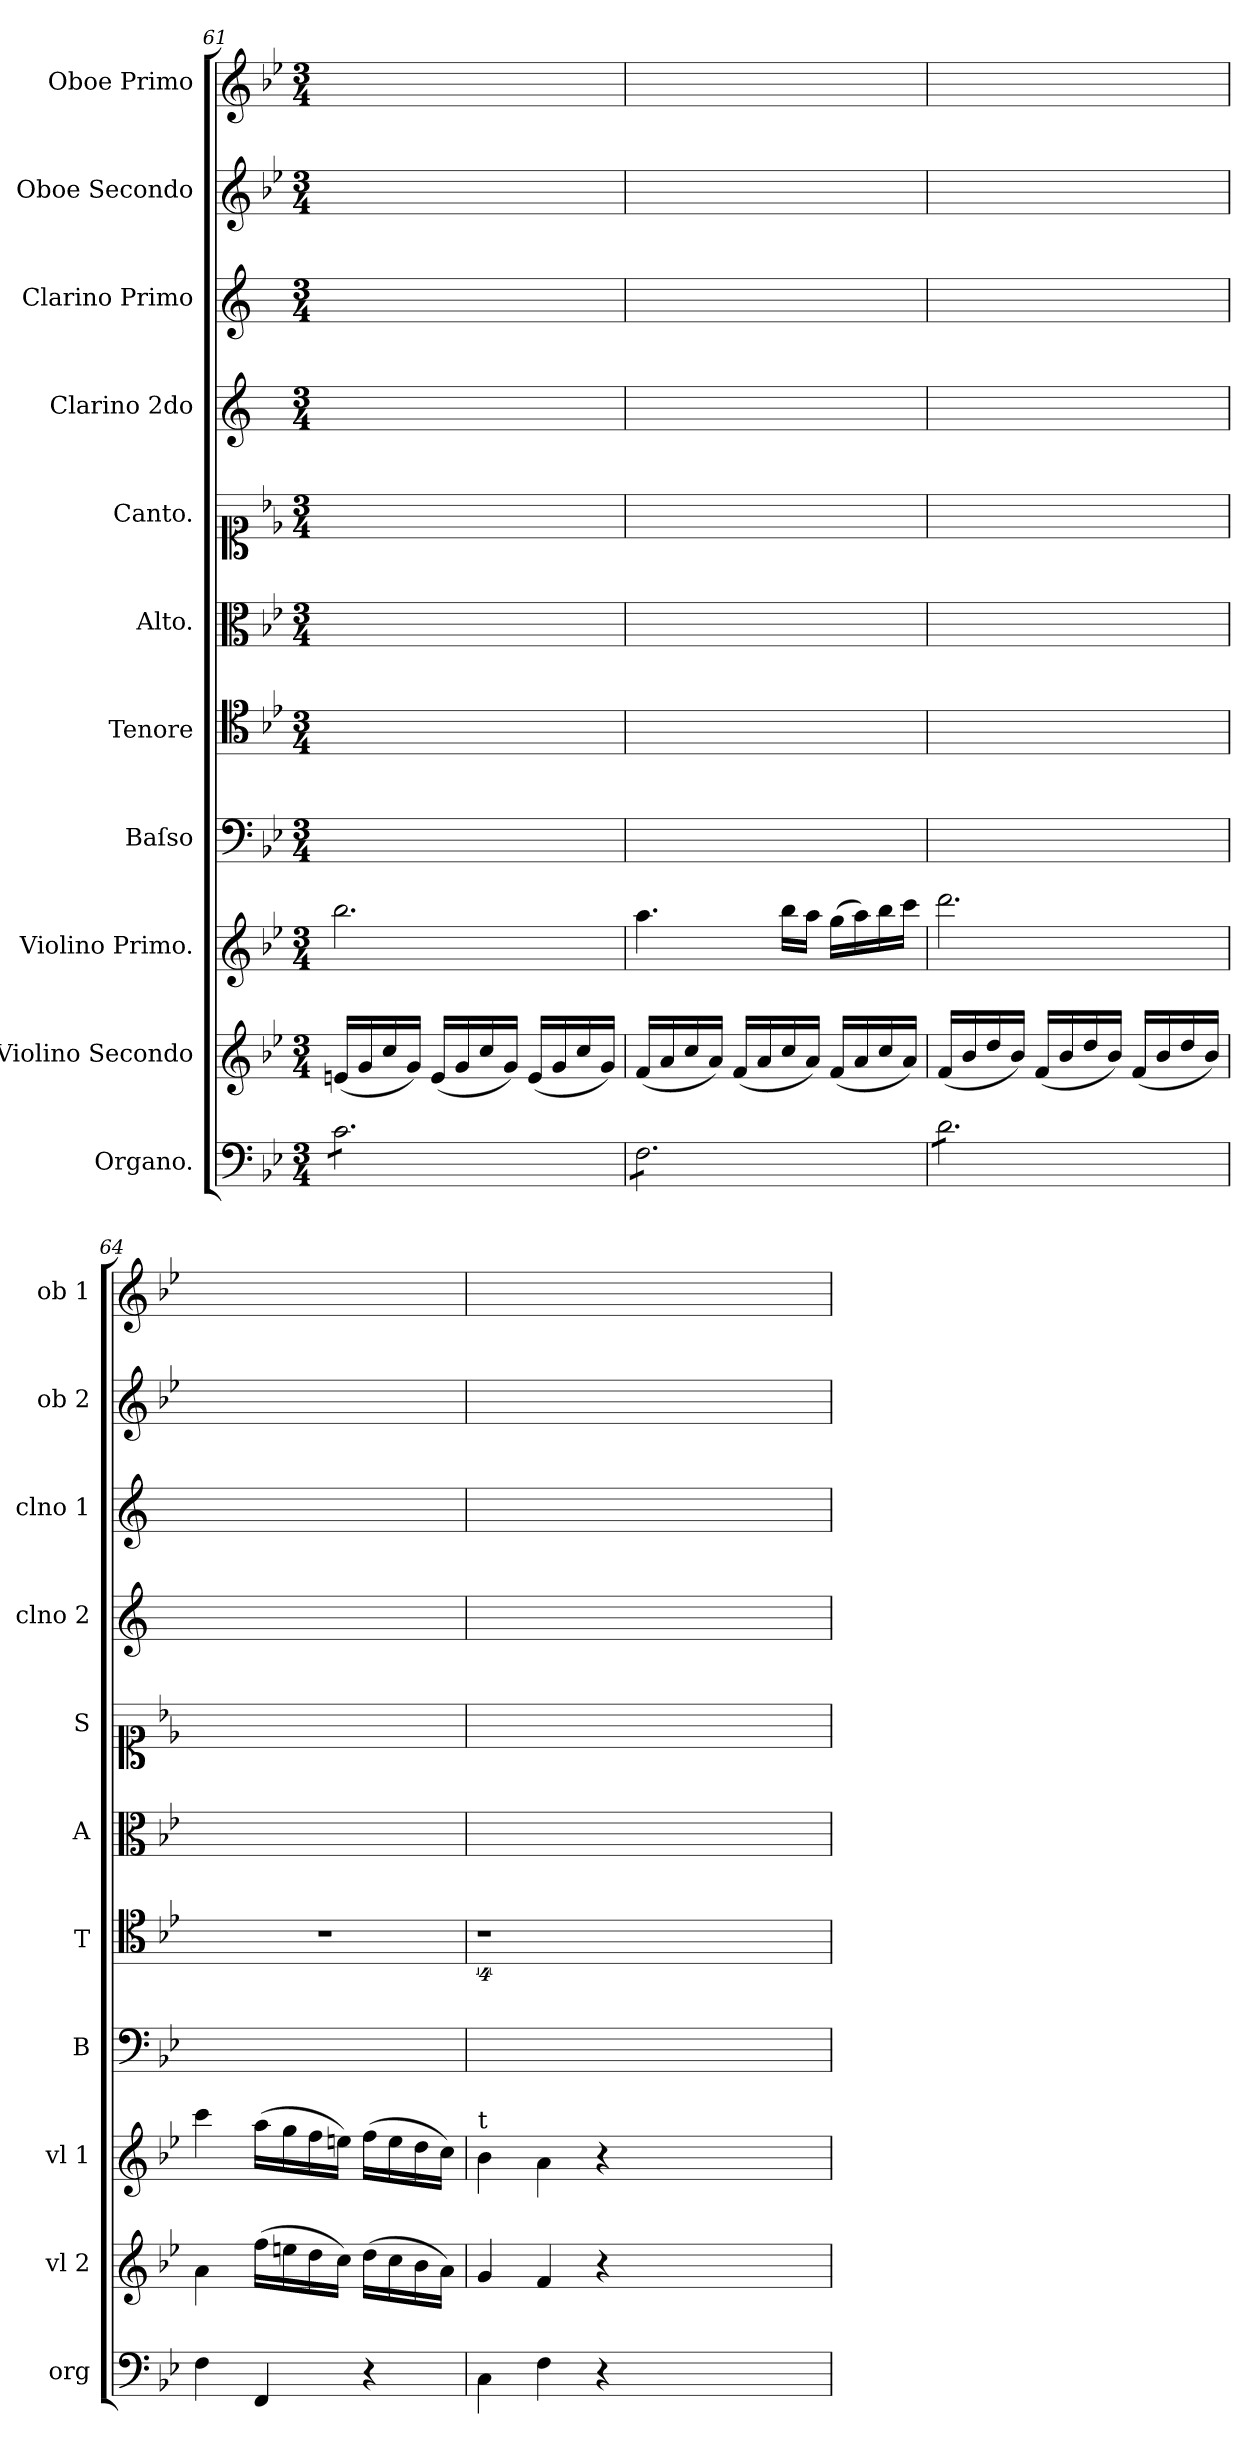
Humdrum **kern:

**kern	**kern	**dynam	**kern	**kern	**kern	**kern	**kern	**kern	**kern	**kern	**kern
*part11	*part10	*part10	*part9	*part8	*part7	*part6	*part5	*part4	*part3	*part2	*part1
*staff11	*staff10	*staff10	*staff9	*staff8	*staff7	*staff6	*staff5	*staff4	*staff3	*staff2	*staff1
*I"Organo.	*I"Violino Secondo	*	*I"Violino Primo.	*I"Baſso	*I"Tenore	*I"Alto.	*I"Canto.	*I"Clarino 2do	*I"Clarino Primo	*I"Oboe Secondo	*I"Oboe Primo
*I'org	*I'vl 2	*	*I'vl 1	*I'B	*I'T	*I'A	*I'S	*I'clno 2	*I'clno 1	*I'ob 2	*I'ob 1
*clefF4	*clefG2	*	*clefG2	*clefF4	*clefC4	*clefC3	*clefC1	*clefG2	*clefG2	*clefG2	*clefG2
*	*	*	*	*	*	*	*	*ITrd1c2	*ITrd1c2	*	*
*k[b-e-]	*k[b-e-]	*	*k[b-e-]	*k[b-e-]	*k[b-e-]	*k[b-e-]	*k[b-e-]	*k[b-e-]	*k[b-e-]	*k[b-e-]	*k[b-e-]
*B-:	*B-:	*	*B-:	*B-:	*B-:	*B-:	*B-:	*B-:	*B-:	*B-:	*B-:
*M3/4	*M3/4	*	*M3/4	*M3/4	*M3/4	*M3/4	*M3/4	*M3/4	*M3/4	*M3/4	*M3/4
=61	=61	=61	=61	=61	=61	=61	=61	=61	=61	=61	=61
*tremolo	*	*	*	*	*	*	*	*	*	*	*
8c\L	(16en/LL	.	2.bb-\	2.ryy	2.ryy	2.ryy	2.ryy	2.ryy	2.ryy	2.ryy	2.ryy
.	16g/	.	.	.	.	.	.	.	.	.	.
8c\	16cc/	.	.	.	.	.	.	.	.	.	.
.	16g/JJ)	.	.	.	.	.	.	.	.	.	.
8c\	(16e/LL	.	.	.	.	.	.	.	.	.	.
.	16g/	.	.	.	.	.	.	.	.	.	.
8c\	16cc/	.	.	.	.	.	.	.	.	.	.
.	16g/JJ)	.	.	.	.	.	.	.	.	.	.
8c\	(16e/LL	.	.	.	.	.	.	.	.	.	.
.	16g/	.	.	.	.	.	.	.	.	.	.
8c\J	16cc/	.	.	.	.	.	.	.	.	.	.
.	16g/JJ)	.	.	.	.	.	.	.	.	.	.
=62	=62	=62	=62	=62	=62	=62	=62	=62	=62	=62	=62
8F\L	(16f/LL	po.	4.aa\	2.ryy	2.ryy	2.ryy	2.ryy	2.ryy	2.ryy	2.ryy	2.ryy
.	16a/	.	.	.	.	.	.	.	.	.	.
8F\	16cc/	.	.	.	.	.	.	.	.	.	.
.	16a/JJ)	.	.	.	.	.	.	.	.	.	.
8F\	(16f/LL	.	.	.	.	.	.	.	.	.	.
.	16a/	.	.	.	.	.	.	.	.	.	.
8F\	16cc/	.	16bb-\LL	.	.	.	.	.	.	.	.
.	16a/JJ)	.	16aa\JJ	.	.	.	.	.	.	.	.
8F\	(16f/LL	.	(16gg\LL	.	.	.	.	.	.	.	.
.	16a/	.	16aa\)	.	.	.	.	.	.	.	.
8F\J	16cc/	.	16bb-\	.	.	.	.	.	.	.	.
.	16a/JJ)	.	16ccc\JJ	.	.	.	.	.	.	.	.
=63	=63	=63	=63	=63	=63	=63	=63	=63	=63	=63	=63
8d\L	(16f/LL	.	2.ddd\	2.ryy	2.ryy	2.ryy	2.ryy	2.ryy	2.ryy	2.ryy	2.ryy
.	16b-/	.	.	.	.	.	.	.	.	.	.
8d\	16dd/	.	.	.	.	.	.	.	.	.	.
.	16b-/JJ)	.	.	.	.	.	.	.	.	.	.
8d\	(16f/LL	.	.	.	.	.	.	.	.	.	.
.	16b-/	.	.	.	.	.	.	.	.	.	.
8d\	16dd/	.	.	.	.	.	.	.	.	.	.
.	16b-/JJ)	.	.	.	.	.	.	.	.	.	.
8d\	(16f/LL	.	.	.	.	.	.	.	.	.	.
.	16b-/	.	.	.	.	.	.	.	.	.	.
8d\J	16dd/	.	.	.	.	.	.	.	.	.	.
*Xtremolo	*	*	*	*	*	*	*	*	*	*	*
.	16b-/JJ)	.	.	.	.	.	.	.	.	.	.
=64	=64	=64	=64	=64	=64	=64	=64	=64	=64	=64	=64
4F\	4a\	.	4ccc\	2.ryy	2.r	2.ryy	2.ryy	2.ryy	2.ryy	2.ryy	2.ryy
4FF/	(16ff\LL	.	(16aa\LL	.	.	.	.	.	.	.	.
.	16een\	.	16gg\	.	.	.	.	.	.	.	.
.	16dd\	.	16ff\	.	.	.	.	.	.	.	.
.	16cc\JJ)	.	16een\JJ)	.	.	.	.	.	.	.	.
4r	(16dd\LL	.	(16ff\LL	.	.	.	.	.	.	.	.
.	16cc\	.	16ee\	.	.	.	.	.	.	.	.
.	16b-\	.	16dd\	.	.	.	.	.	.	.	.
.	16a\JJ)	.	16cc\JJ)	.	.	.	.	.	.	.	.
=65	=65	=65	=65	=65	=65	=65	=65	=65	=65	=65	=65
!	!	!	!LO:TX:a:t=t	!	!	!	!	!	!	!	!
4C\	4g/	.	4b-\	2.ryy	4%9r	2.ryy	2.ryy	2.ryy	2.ryy	2.ryy	2.ryy
4F\	4f/	.	4a\	.	.	.	.	.	.	.	.
4r	4r	.	4r	.	.	.	.	.	.	.	.
1.ryy	1.ryy	.	1.ryy	1.ryy	.	1.ryy	1.ryy	1.ryy	1.ryy	1.ryy	1.ryy
=	=	=	=	=	=	=	=	=	=	=	=
*-	*-	*-	*-	*-	*-	*-	*-	*-	*-	*-	*-
